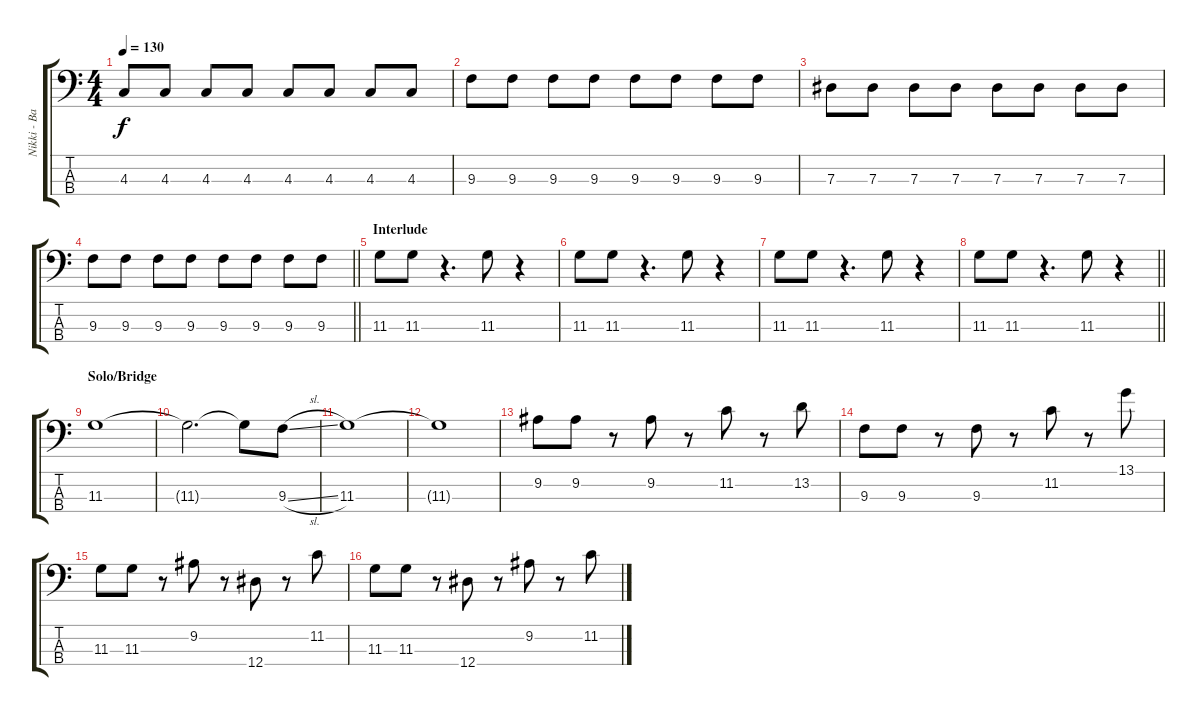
\track ("Nikki - Bass" "Nikki - Ba") {instrument electricbassfinger}
\staff {score tabs}
\tuning (Gb2 Db2 Ab1 Eb1) {hide}
\ts (4 4)
\tempo 130
\clef f4
\ks c
4.3.8{dy f} 4.3.8 4.3.8 4.3.8 4.3.8 4.3.8 4.3.8 4.3.8 |
9.3.8 9.3.8 9.3.8 9.3.8 9.3.8 9.3.8 9.3.8 9.3.8 |
7.3.8 7.3.8 7.3.8 7.3.8 7.3.8 7.3.8 7.3.8 7.3.8 |
\barLineRight lightlight
9.3.8 9.3.8 9.3.8 9.3.8 9.3.8 9.3.8 9.3.8 9.3.8 |
\section ("" "Interlude")
11.3.8 11.3.8 r.4{d} 11.3.8 r.4 |
11.3.8 11.3.8 r.4{d} 11.3.8 r.4 |
11.3.8 11.3.8 r.4{d} 11.3.8 r.4 |
\barLineRight lightlight
11.3.8 11.3.8 r.4{d} 11.3.8 r.4 |
\section ("" "Solo/Bridge")
11.3.1 |
11.3{t}.2{d} 11.3{t}.8 9.3{sl}.8 |
11.3.1 |
11.3{t}.1 |
9.2.8 9.2.8 r.8 9.2.8 r.8 11.2.8 r.8 13.2.8 |
9.3.8 9.3.8 r.8 9.3.8 r.8 11.2.8 r.8 13.1.8 |
11.3.8 11.3.8 r.8 9.2.8 r.8 12.4.8 r.8 11.2.8 |
11.3.8 11.3.8 r.8 12.4.8 r.8 9.2.8 r.8 11.2.8
